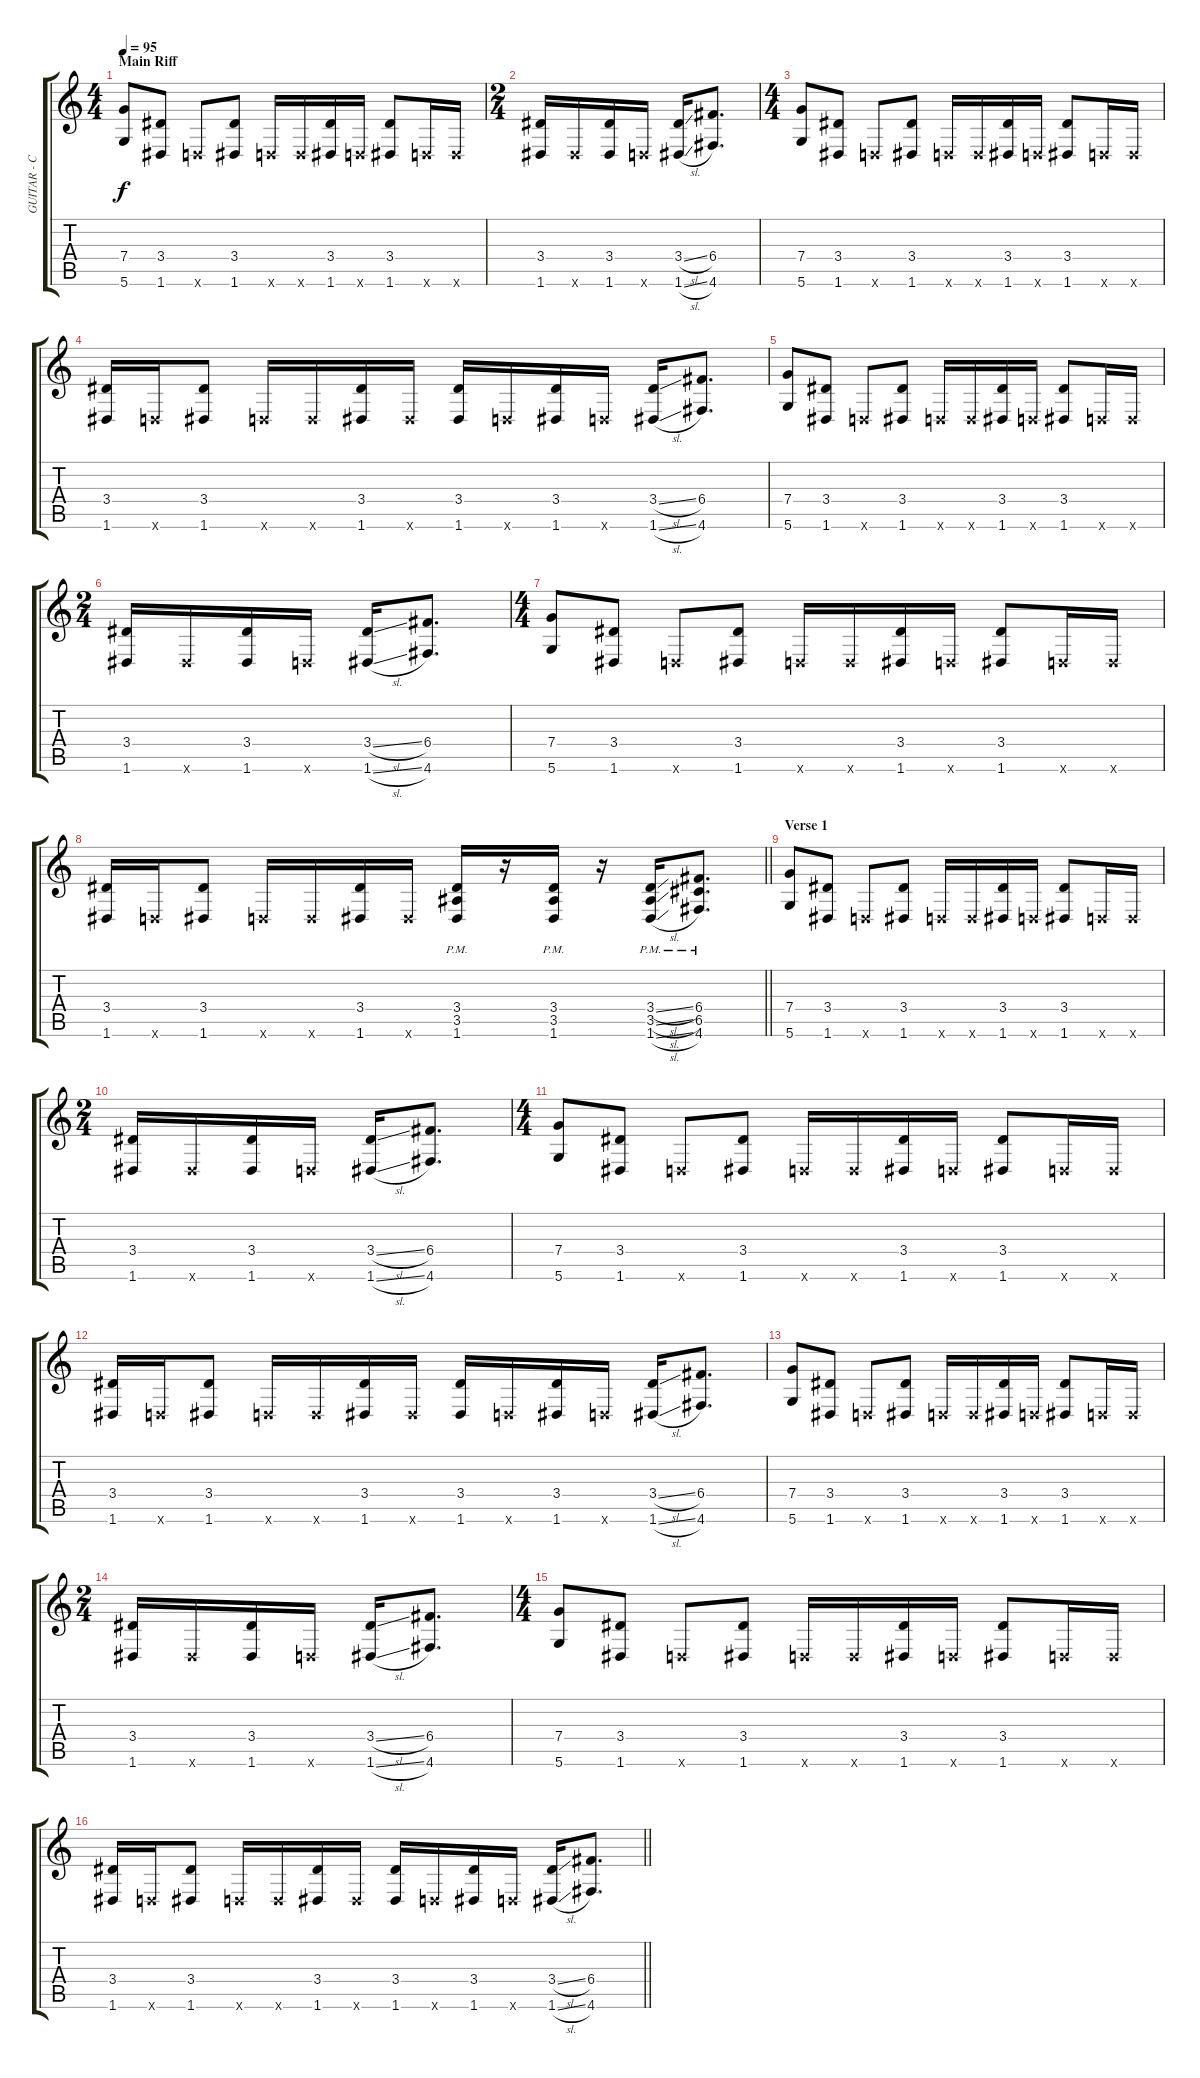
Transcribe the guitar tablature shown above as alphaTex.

\track ("GUITAR - Christian Andreu" "GUITAR - C") {instrument distortionguitar}
\staff {score tabs}
\tuning (D4 A3 F3 C3 G2 D2) {hide}
\ts (4 4)
\section ("" "Main Riff")
\tempo 95
\clef g2
\ks c
(7.4 5.6).8{dy f} (3.4 1.6).8 0.6{x}.8 (3.4 1.6).8 0.6{x}.16 0.6{x}.16 (3.4 1.6).16 0.6{x}.16 (3.4 1.6).8 0.6{x}.16 0.6{x}.16 |
\ts (2 4)
(3.4 1.6).16 1.6{x}.16 (3.4 1.6).16 0.6{x}.16 (3.4{sl} 1.6{sl}).16 (6.4 4.6).8{d} |
\ts (4 4)
(7.4 5.6).8 (3.4 1.6).8 0.6{x}.8 (3.4 1.6).8 0.6{x}.16 0.6{x}.16 (3.4 1.6).16 0.6{x}.16 (3.4 1.6).8 0.6{x}.16 0.6{x}.16 |
(3.4 1.6).16 0.6{x}.16 (3.4 1.6).8 0.6{x}.16 0.6{x}.16 (3.4 1.6).16 1.6{x}.16 (3.4 1.6).16 0.6{x}.16 (3.4 1.6).16 0.6{x}.16 (3.4{sl} 1.6{sl}).16 (6.4 4.6).8{d} |
(7.4 5.6).8 (3.4 1.6).8 0.6{x}.8 (3.4 1.6).8 0.6{x}.16 0.6{x}.16 (3.4 1.6).16 0.6{x}.16 (3.4 1.6).8 0.6{x}.16 0.6{x}.16 |
\ts (2 4)
(3.4 1.6).16 1.6{x}.16 (3.4 1.6).16 0.6{x}.16 (3.4{sl} 1.6{sl}).16 (6.4 4.6).8{d} |
\ts (4 4)
(7.4 5.6).8 (3.4 1.6).8 0.6{x}.8 (3.4 1.6).8 0.6{x}.16 0.6{x}.16 (3.4 1.6).16 0.6{x}.16 (3.4 1.6).8 0.6{x}.16 0.6{x}.16 |
\barLineRight lightlight
(3.4 1.6).16 0.6{x}.16 (3.4 1.6).8 0.6{x}.16 0.6{x}.16 (3.4 1.6).16 1.6{x}.16 (3.4 3.5 1.6{pm}).16 r.16 (3.4 3.5 1.6{pm}).16 r.16 (3.4{sl} 3.5{sl} 1.6{sl pm}).16 (6.4 6.5 4.6{pm}).8{d} |
\section ("" "Verse 1")
(7.4 5.6).8 (3.4 1.6).8 0.6{x}.8 (3.4 1.6).8 0.6{x}.16 0.6{x}.16 (3.4 1.6).16 0.6{x}.16 (3.4 1.6).8 0.6{x}.16 0.6{x}.16 |
\ts (2 4)
(3.4 1.6).16 1.6{x}.16 (3.4 1.6).16 0.6{x}.16 (3.4{sl} 1.6{sl}).16 (6.4 4.6).8{d} |
\ts (4 4)
(7.4 5.6).8 (3.4 1.6).8 0.6{x}.8 (3.4 1.6).8 0.6{x}.16 0.6{x}.16 (3.4 1.6).16 0.6{x}.16 (3.4 1.6).8 0.6{x}.16 0.6{x}.16 |
(3.4 1.6).16 0.6{x}.16 (3.4 1.6).8 0.6{x}.16 0.6{x}.16 (3.4 1.6).16 1.6{x}.16 (3.4 1.6).16 0.6{x}.16 (3.4 1.6).16 0.6{x}.16 (3.4{sl} 1.6{sl}).16 (6.4 4.6).8{d} |
(7.4 5.6).8 (3.4 1.6).8 0.6{x}.8 (3.4 1.6).8 0.6{x}.16 0.6{x}.16 (3.4 1.6).16 0.6{x}.16 (3.4 1.6).8 0.6{x}.16 0.6{x}.16 |
\ts (2 4)
(3.4 1.6).16 1.6{x}.16 (3.4 1.6).16 0.6{x}.16 (3.4{sl} 1.6{sl}).16 (6.4 4.6).8{d} |
\ts (4 4)
(7.4 5.6).8 (3.4 1.6).8 0.6{x}.8 (3.4 1.6).8 0.6{x}.16 0.6{x}.16 (3.4 1.6).16 0.6{x}.16 (3.4 1.6).8 0.6{x}.16 0.6{x}.16 |
\barLineRight lightlight
(3.4 1.6).16 0.6{x}.16 (3.4 1.6).8 0.6{x}.16 0.6{x}.16 (3.4 1.6).16 1.6{x}.16 (3.4 1.6).16 0.6{x}.16 (3.4 1.6).16 0.6{x}.16 (3.4{sl} 1.6{sl}).16 (6.4 4.6).8{d}
